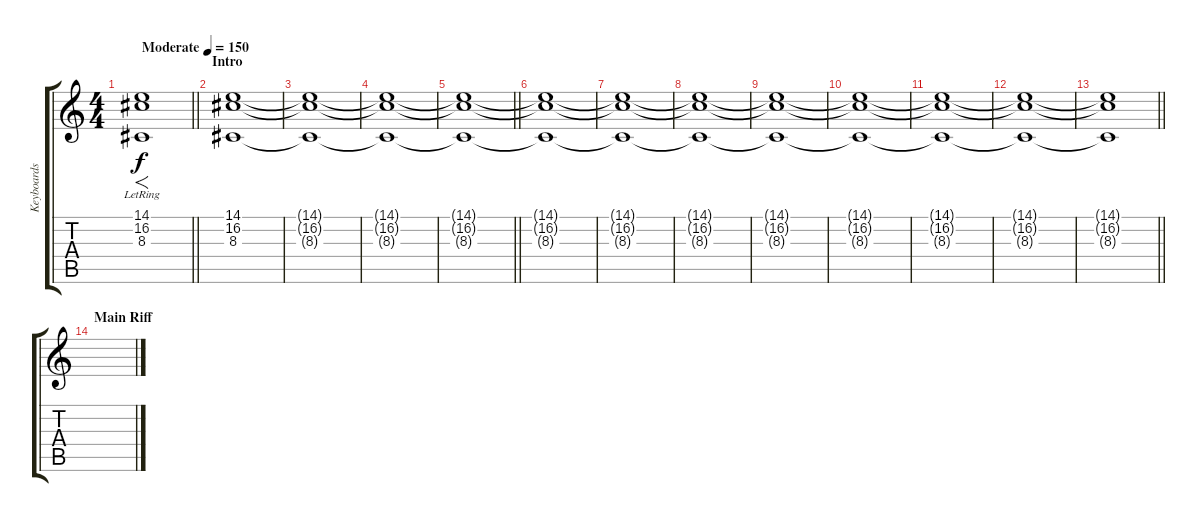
\track ("Keyboards III" "Keyboards ") {instrument fx6goblins}
\staff {score tabs}
\tuning (D4 A3 F3 C3 G2 D2) {hide}
\ts (4 4)
\tempo (150 "Moderate")
\clef g2
\barLineRight lightlight
\ks c
(14.1{lr} 16.2 8.3{lr}).1{f dy f instrument stringensemble1} |
\section ("" "Intro")
(14.1 16.2 8.3).1{volume 8 instrument fx6goblins} |
(14.1{t} 16.2{t} 8.3{t}).1 |
(14.1{t} 16.2{t} 8.3{t}).1 |
\barLineRight lightlight
(14.1{t} 16.2{t} 8.3{t}).1 |
\section ("" "")
(14.1{t} 16.2{t} 8.3{t}).1{volume 6} |
(14.1{t} 16.2{t} 8.3{t}).1 |
(14.1{t} 16.2{t} 8.3{t}).1 |
(14.1{t} 16.2{t} 8.3{t}).1 |
(14.1{t} 16.2{t} 8.3{t}).1 |
(14.1{t} 16.2{t} 8.3{t}).1 |
(14.1{t} 16.2{t} 8.3{t}).1 |
\barLineRight lightlight
(14.1{t} 16.2{t} 8.3{t}).1 |
\section ("" "Main Riff")
